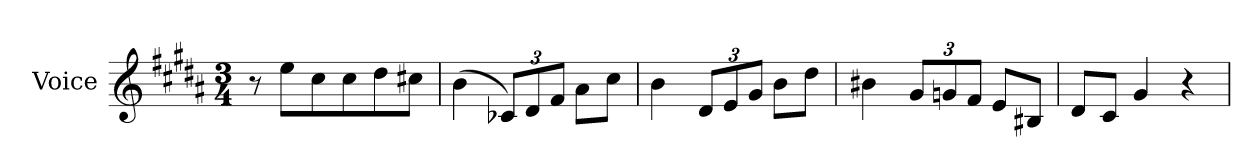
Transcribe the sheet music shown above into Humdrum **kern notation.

**kern
*part1
*staff1
*I"Voice
*I'Voice
*clefG2
*k[f#c#g#d#a#]
*M3/4
=1
8r
8ee\L
8cc#\
8cc#\
8dd#\
8cc#X\J
=2
(<4b\
12c-X/L)
12d#/
12f#/J
8a#\L
8cc#\J
=3
4b\
12d#/L
12e/
12g#/J
8b\L
8dd#\J
=4
4b#X\
12g#/L
12gn/
12f#/J
8e/L
8B#X/J
=5
8d#/L
8c#/J
4g#/
4r
=
*-
